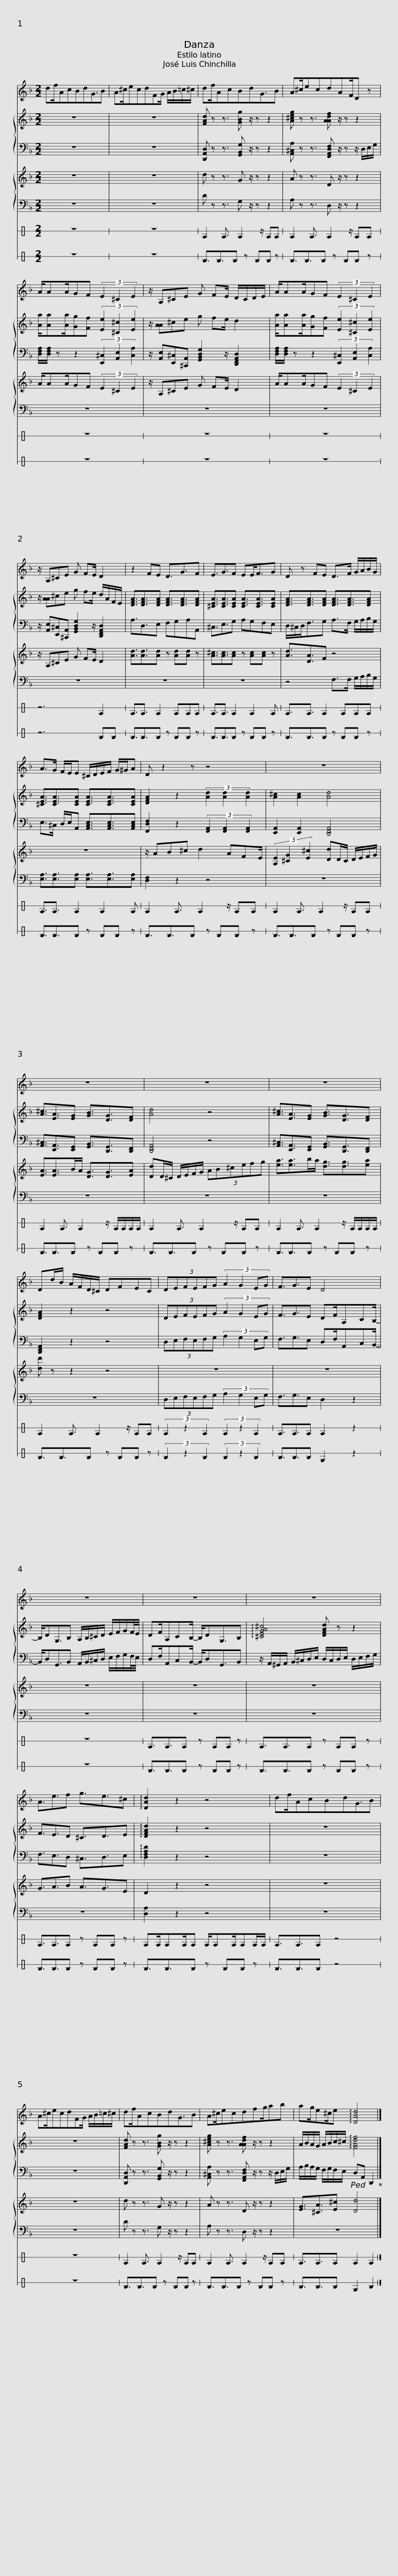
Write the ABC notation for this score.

X:1
%%score 1 { 2 | 3 } { 4 | 5 } 6 7
L:1/8
M:2/2
I:linebreak $
K:F
V:1 treble
V:2 treble
V:3 bass
V:4 treble
V:5 bass
V:6 perc stafflines=1
K:none
V:7 perc stafflines=1
K:none
V:1
 df/AcBdG3/2B | A^c/ecdFG/ A/B/=c/^c/ | df/AcBdG3/2B |$ A^c/ecdAF/D z | A/AA/GF (3E2 ^C2 E2 | %5
 z/ A,^CE G FE/ D/C/D/E/ |$ A/AA/GF (3E2 ^C2 E2 | z/ A,^CE G FE/ D2 | z2 FE D3/2G3/2F |$ E3/2G3/2F EE<FG | %10
 D z FE D>F G/A/B/G/ | A>G F/E/E ^C/D/E/F/ G/^G/A |$ D z2 z z4 | z8 |$ z8 | %15
 z8 |$ z8 | Dd/B/ A/F/D/^C/ DFEC | (3:2:6DEFEFG (3:2:4A2 G2 EG |$ F3/2G3/2E D4 | %20
 z8 | z8 |$ z8 | A3/2e3/2f g3/2e3/2^c |$ !arpeggio![DAd]2 z2 z4 | %25
 df/AcBdG3/2B | A^c/ecdFG/ A/B/=c/^c/ |$ df/AcBdG3/2B | A^c/ecdfg/ab |$ ag/e^c/e !arpeggio![DAd]4 |] %30
V:2
 z8 | z8 | [FAd] z z3/2 [GBg] z/ z z2 |$ [A^ceg] z z3/2 [AAdf] z/ z z2 | [Aa]/[Aa][Aa]/[Gg][Ff] (3[Ee]2 [^C^c]2 [Ee]2 | %5
 z/ [AA]^ce g fe/ d2 |$ [Aa]/[Aa][Aa]/[Gg][Ff] (3[Ee]2 [^C^c]2 [Ee]2 | z/ [AA]^ce g fe/ d/A/F/E/ | [DFA]3/2[DFA]3/2[DFA] [DFA]3/2[DFA]3/2[DFA] |$ [^CEA]3/2[CEA]3/2[CEA] [CEA]3/2[CEA]3/2[CEA] | %10
 [DFA]3/2[DFA]3/2[DFA] [DFA]3/2[DFA]3/2[DFA] | [^CEA]3/2[CEA]3/2[CEA] [CEA]3/2[CEA]3/2[CEA] |$ [DFA]2 z2 (3[Ad]2 [Ad]2 [Ad]2 | [A^c]2 [Ac]2 [Ad]4 |$ [A^c]3/2[EA]3/2[EG] [GB]3/2[DG]3/2[DF] | %15
 [Ad]4 z4 |$ [A^c]3/2[EA]3/2[EG] [GB]3/2[DG]3/2[DF] | [DFA]2 z2 z4 | (3:2:6DEFEFG (3:2:4A2 G2 EG |$ F3/2G3/2E DF/A,CB,/- | %20
 B,/DG,3/2B, A,/B,/^C/D/ E/F/G/F/4E/4 | DF/A,CB,/- B,/DG,3/2B, |$ !arpeggio![^CEGA^c]4 [DFAd] z z2 | F3/2E3/2D ^C3/2D3/2E |$ !arpeggio![DFAd]2 z2 z4 | %25
 z8 | z8 |$ [FAd] z z3/2 [GBg] z/ z z2 | [A^ceg] z z3/2 [AAdf] z/ z z2 |$ A/B/A/G/ A/B/c/^c/ !arpeggio![FAdf]4 |] %30
V:3
 z8 | z8 | [D,,A,,D,] z z3/2 [G,,B,,G,] z/ z z2 |$ [A,,^C,A,] z z3/2 [F,,A,,D,F,] z/ z z/ D,/E,/G,/ | [D,F,A,]/[D,F,A,]/ z z2 (3[E,,^C,]2 [A,,E,]2 [C,A,]2 | %5
 z/ [A,,E,][E,,^C,][^C,,A,,] [G,,B,,D,G,]2 z/ [D,,F,,A,,D,]2 |$ [D,F,A,]/[D,F,A,]/ z z2 (3[E,,^C,]2 [A,,E,]2 [C,A,]2 | z/ [A,,E,][E,,^C,][^C,,A,,] [G,,B,,D,G,]2 z/ [D,,F,,A,,D,]2 | A,3/2D,3/2E, F,G,A,A,, |$ ^C,3/2E,3/2G, A,G,F,E, | %10
 D,/^C,/D,<F,G, A,>F, G,/A,/B,/G,/ | E,>^C, D,/E,/A,, [A,,C,E,]3/2[A,,C,E,]3/2[A,,C,E,] |$ [F,,D,F,]2 z2 (3[F,,A,,]2 [F,,A,,]2 [F,,A,,]2 | [E,,A,,]2 [E,,A,,]2 [D,,F,,A,,]4 |$ [A,,^C,]3/2[E,,A,,]3/2[E,,G,,] [G,,B,,]3/2[D,,G,,]3/2[D,,F,,] | %15
 [D,,F,,A,,]4 z4 |$ [A,,^C,]3/2[E,,A,,]3/2[E,,G,,] [G,,B,,]3/2[D,,G,,]3/2[D,,F,,] | [D,,F,,A,,]2 z2 z4 | (3:2:6D,E,F,E,F,G, (3:2:4A,2 G,2 E,G, |$ F,3/2G,3/2E, D,F,/A,,C,B,,/- | %20
 B,,/D,G,,3/2B,, A,,/B,,/^C,/D,/ E,/F,/G,/F,/4E,/4 | D,F,/A,,C,B,,/- B,,/D,G,,3/2B,, |$ z/ A,,/^G,,/A,,/ B,,/^C,/D,/E,/ D,/C,/D,/E,/ D,/E,/F,/G,/ | F,3/2E,3/2D, ^C,3/2D,3/2E, |$ !arpeggio![D,F,A,D]2 z2 z4 | %25
 z8 | z8 |$ [D,,A,,D,] z z3/2 [G,,B,,G,] z/ z z2 | [A,,^C,A,] z z3/2 [F,,A,,D,F,] z/ z z/ D,/E,/G,/ |$ A,/B,/A,/G,/ F,/G,/F,/E,/!ped! D,A,, D,,2!ped-up! |] %30
V:4
 z8 | z8 | d z z3/2 G z/ z z2 |$ A z z3/2 D z/ z z2 | A/AA/GF (3E2 ^C2 E2 | %5
 z/ A,^CE G FE/ D2 |$ A/AA/GF (3E2 ^C2 E2 | z/ A,^CE G FE/ D2 | [Ad]3/2[Ad]3/2[Ad] z [Ad][Ad] z |$ [A^c]3/2[Ac]3/2[Ac] z [Ac][Ac] z | %10
 [Ad]3/2[DA]3/2F z4 | z8 |$ z/ AB^c d2 AFE/ | (3[A,E]2 [^CG]2 [E^c]2 [Dd]D/C/ D/E/F/G/ |$ [EA]3/2[EA]>BA/ [DG]3/2[DG]3/2[EA] | %15
 [Dd]D/^C/ D/E/F/G/ (3:2:6AB^cefg |$ [ea]3/2[ea]>ba/ [dg]3/2[dg]3/2[ea] | [dd'] z z2 z4 | z8 |$ z8 | %20
 z8 | z8 |$ z8 | G3/2A3/2B A3/2G3/2E |$ D2 z2 z4 | %25
 z8 | z8 |$ d z z3/2 G z/ z z2 | A z z3/2 D z/ z z2 |$ [EG]3/2[^CA]3/2[E^c] [Dd]4 |] %30
V:5
 z8 | z8 | D z z3/2 G, z/ z z2 |$ A, z z3/2 D, z/ z z2 | z8 | %5
 z8 |$ z8 | z8 | z8 |$ z8 | %10
 z4 F,>F, G,/A,/B,/G,/ | [E,A,]3/2[E,A,]3/2[E,A,] [E,A,]3/2[E,A,]3/2[E,A,] |$ [D,F,]2 z2 z4 | z8 |$ z8 | %15
 z8 |$ z8 | z8 | (3:2:6D,E,F,E,F,G, (3:2:4A,2 G,2 E,G, |$ F,3/2G,3/2E, D,2 z2 | %20
 z8 | z8 |$ z8 | z8 |$ [D,A,]2 z2 z4 | %25
 z8 | z8 |$ D z z3/2 G, z/ z z2 | A, z z3/2 D, z/ z z2 |$ z8 |] %30
V:6
[K:C] z8 | z8 | E2 E3/2 E2 z/ EE |$ E2 E3/2 E2 z/ EE | z8 | %5
 z8 |$ z8 | z6 E2 | E3/2E3/2 E2 EEE |$ E3/2E3/2 E2 E2 E | %10
 E3/2E3/2 E2 EEE | E3/2E3/2 E2 E2 E |$ E2 E3/2 E2 z/ EE | E2 E3/2 E2 z/ EE |$ E2 E3/2 E2 z/ E/E/E/E/ | %15
 E2 E3/2 E2 z/ EE |$ E2 E3/2 E2 z/ E/E/E/E/ | E2 E3/2 E2 z/ EE | (3E2 z2 E2 (3E2 z2 E2 |$ E3/2E3/2E E2 z2 | %20
 z8 | E3/2E3/2E z EE z |$ E3/2E3/2E z EE z | E3/2E3/2E z EE z |$ EE/EE/E E/EE/EE/E/ | %25
 E3/2E3/2E z4 | z8 |$ E2 E3/2 E2 z/ EE | E2 E3/2 E2 z/ EE |$ E3/2E3/2E E2 E2 |] %30
V:7
[K:C] z8 | z8 | F3/2F3/2F z FF z |$ F3/2F3/2F z FF z | z8 | %5
 z8 |$ z8 | z6 FF | F3/2F3/2F z FF z |$ F3/2F3/2F z FF z | %10
 F3/2F3/2F z FF z | F3/2F3/2F z FF z |$ F3/2F3/2F z FF z | F3/2F3/2F z FF z |$ F3/2F3/2F z FF z | %15
 F3/2F3/2F z FF z |$ F3/2F3/2F z FF z | F3/2F3/2F z FF z | (3F2 z2 F2 (3F2 z2 F2 |$ F3/2F3/2F D2 z2 | %20
 z8 | F3/2F3/2F z FF z |$ F3/2F3/2F z FF z | F3/2F3/2F z FF z |$ F3/2F3/2F z FF z | %25
 F3/2F3/2F z4 | z8 |$ F3/2F3/2F z FF z | F3/2F3/2F z FF z |$ F3/2F3/2F D2 F2 |] %30
